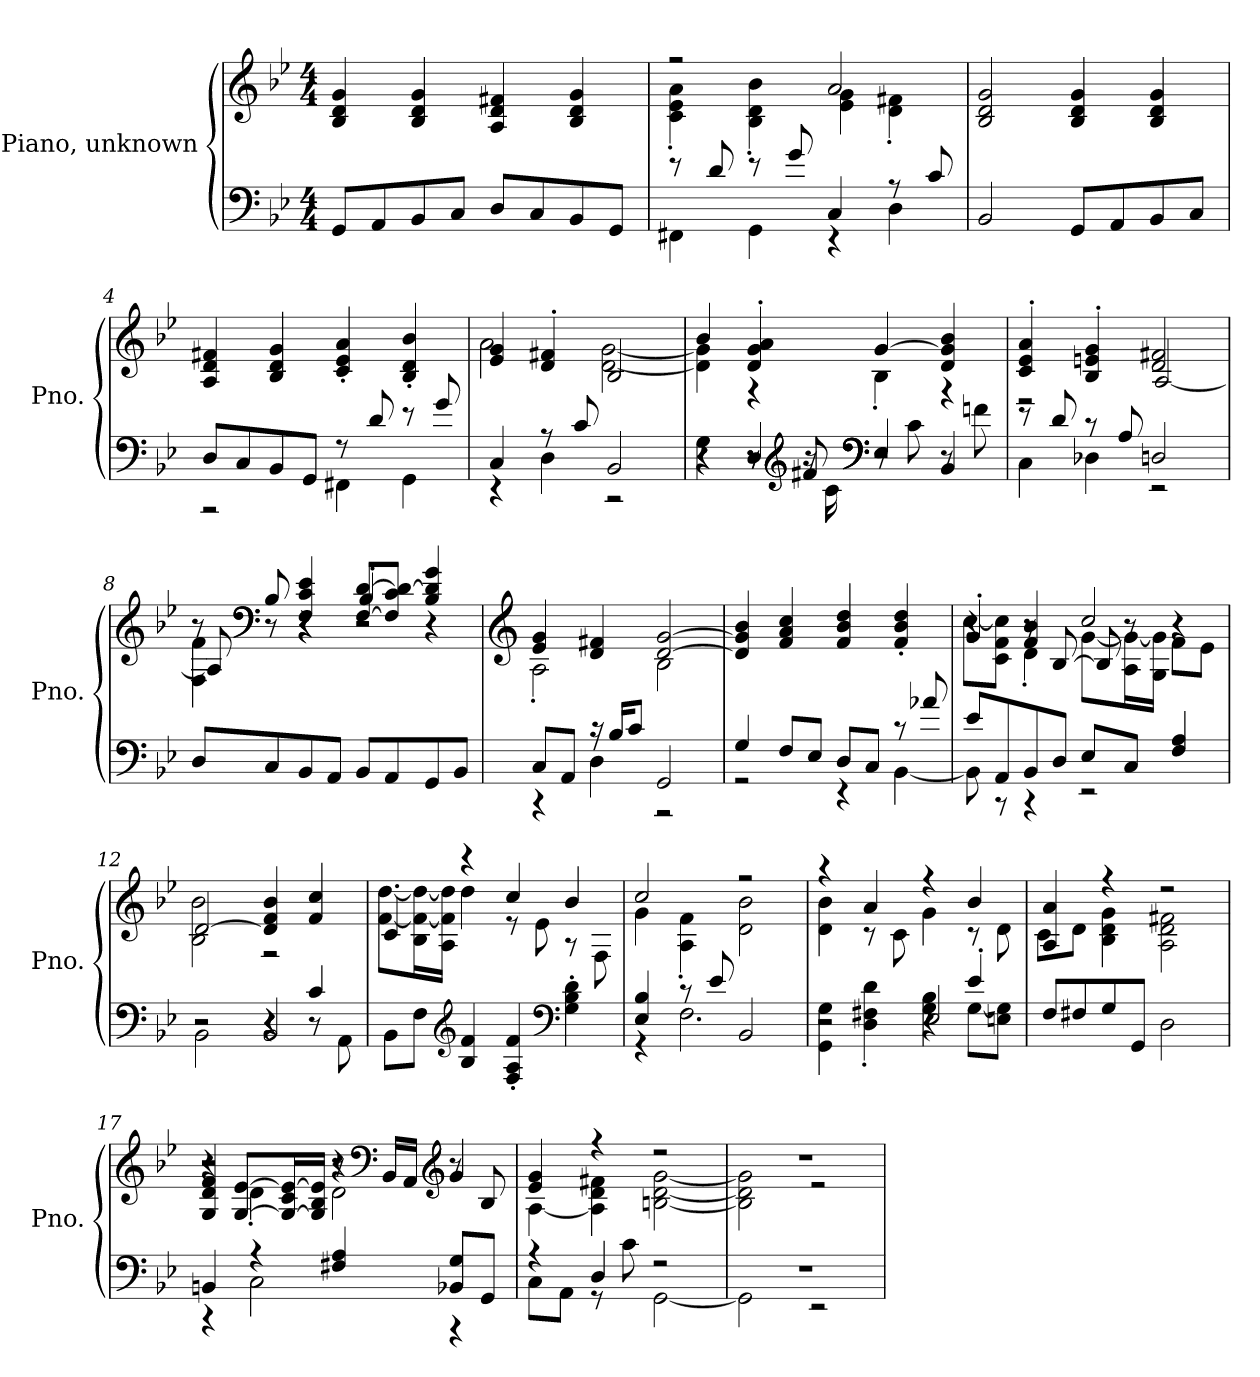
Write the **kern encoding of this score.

**kern	**kern
*part1	*part1
*staff2	*staff1
*I"Piano, unknown	*
*I'Pno.	*
*clefF4	*clefG2
*k[b-e-]	*k[b-e-]
*M4/4	*M4/4
*MM120	*MM120
=1	=1
8GG/L	4B-/ 4d/ 4g/
8AA/	.
8BB-/	4B-/ 4d/ 4g/
8C/J	.
8D/L	4A/ 4d/ 4f#X/
8C/	.
8BB-/	4B-/ 4d/ 4g/
8GG/J	.
=2	=2
*^	*^
8r	4FF#X\	2r	4c\' 4e-\' 4a\'
8d/	.	.	.
8r	4GG\	.	4B-\' 4d\' 4b-\'
8g/	.	.	.
4C/	4r	2a/	4e-\ 4g\
8r	4D\	.	4d\' 4f#X\'
8c/	.	.	.
*v	*v	*	*
*	*v	*v
=3	=3
2BB-/	2B-/ 2d/ 2g/
8GG/L	4B-/ 4d/ 4g/
8AA/	.
8BB-/	4B-/ 4d/ 4g/
8C/J	.
=4	=4
*^	*
8D/L	2r	4A/ 4d/ 4f#X/
8C/	.	.
8BB-/	.	4B-/ 4d/ 4g/
8GG/J	.	.
8r	4FF#X\	4c/' 4e-/' 4a/'
8d/	.	.
8r	4GG\	4B-/' 4d/' 4b-/'
8g/	.	.
=5	=5	=5
*	*	*^
4C/	4r	4e-/ 4g/	2a\
8r	4D\	4d/' 4f#X/'	.
8c/	.	.	.
2BB-/	2r	2B-/	[2d\ [2g\
!!LO:LB:g=z	!!
=6	=6	=6	=6
*	*^	*	*
4r	4G\	4r	4b-/	4d\] 4g\]
8r	8r	4D/	4d/' 4g/' 4a/'	4r
*clefG2	*	*	*	*
8f#X/	16r	.	.	.
.	16c\	.	.	.
*clefF4	*	*	*	*
2r	8r	4E-/	[4g/	4B-'\
.	8c\	.	.	.
.	8r	4BB-/	4d/ 4g/] 4b-/	4r
.	8fn\	.	.	.
*	*v	*v	*	*
=7	=7	=7	=7
8r	4C\	4c/' 4e-/' 4a/'	2r
8d/	.	.	.
8r	4D-X\	4B-/' 4en/' 4g/'	.
8A/	.	.	.
2Dn/	2r	2d/ 2f#X/	[2A/
*v	*v	*	*
=8	=8	=8
*	*	*^
8D/L	8r	4F\ 4f\	8A/]
*	*clefF4	*	*
8C/	8B-/	.	8r
8BB-/	4F/ 4c/ 4e-/	4r	4r
8AA/J	.	.	.
8BB-/L	[8F/ [8d/L	2r	4B-'/
8AA/	8F/] 8c/ 8d/_J	.	.
8GG/	4B-/ 4d/] 4g/	.	4r
8BB-/J	.	.	.
*	*v	*v	*v
!!LO:LB:g=z
=9	=9
*	*clefG2
*^	*^
8C/L	4r	4e-/ 4g/	2A'\
8AA/J	.	.	.
16r	4D\	4d/ 4f#X/	.
16B-/KL	.	.	.
8c/J	.	.	.
2GG/	2r	[2d/ [2g/	2B-\
*	*	*v	*v
=10	=10	=10
4G/	2r	4d/] 4g/] 4b-/
8F/L	.	4f/ 4a/ 4cc/
8E-/J	.	.
8D/L	4r	4f/ 4b-/ 4dd/
8C/J	.	.
8r	[4BB-\	4f/' 4b-/' 4dd/'
8a-X/	.	.
=11	=11	=11
*	*	*^
*	*	*	*^
8e-/L	8BB-\]	4g'/	[8cc\L	4r
8AA/	8r	.	8c\ 8f\ 8cc\]J	.
8BB-/	4r	4f/ 4b-/	4d'\	8r
8D/J	.	.	.	[8B-/
8E-/L	2r	2cc/	[8g\L	8B-/]
8C/J	.	.	16A\ 16g\_L	8r
.	.	.	16G\ 16g\]JJ	.
4F/ 4A/	.	.	8f\L	4r
.	.	.	8e-\J	.
*	*	*	*v	*v
=12	=12	=12	=12
*	*^	*	*
2r	2BB-\	2r	[2d/	2B-\ 2b-\
4r	4r	2BB-/	4d/] 4f/ 4b-/	2r
4c/	8r	.	4f/ 4cc/	.
.	8AA\	.	.	.
*v	*v	*v	*	*
!!LO:LB:g=z	!!
=13	=13	=13
8BB-\L	4c'/	[8f\ [8dd\L
8F\J	.	16B-\ 16f\_ 16dd\_L
.	.	16A\ 16f\] 16dd\]JJ
*clefG2	*	*
4B-/ 4f/	4r	4dd\
4F/' 4A/' 4f/'	4cc/	8r
.	.	8e-\
*clefF4	*	*
4G\' 4B-\' 4d\'	4b-/	8r
.	.	8F\
=14	=14	=14
*^	*	*
4E-/ 4B-/	4r	2cc/	4g\
8r	2.F\	.	4A\' 4f\'
8e-/	.	.	.
2BB-/	.	2r	2d\ 2b-\
=15	=15	=15	=15
*	*^	*	*
2r	4GG\ 4G\	2r	4r	4d\ 4b-\
.	4D\' 4F#X\' 4d\'	.	4a/	8r
.	.	.	.	8c\
4r	4G\ 4B-\	2E-/	4r	4g\
4e-'/	[8G\L	.	4b-/	8r
.	8En\ 8G\]J	.	.	8d\
*v	*v	*v	*	*
=16	=16	=16
8F/L	4A/ 4a/	8c\L
8F#X/	.	8d\J
8G/	4r	4B-\ 4d\ 4g\
8GG/J	.	.
2D\	2r	2A\ 2d\ 2f#X\
!!LO:LB:g=z
=17	=17	=17
*^	*	*^
4BBn/	4r	2r	4r	4G/ 4d/ 4f/
4r	2C\	.	4d'\	[8G/ [8e-/L
.	.	.	.	16G/_ 16c/ 16e-/_L
.	.	.	.	16G/] 16B-/ 16e-/]JJ
4F#X/ 4A/	.	4r	2d\	8r
*	*	*clefF4	*	*
.	.	.	.	16BB-/LL
.	.	.	.	16AA/JJ
*	*	*clefG2	*	*
8BB-X/ 8G/L	4r	4g/	.	8r
8GG/J	.	.	.	8B-/
*	*	*	*v	*v
=18	=18	=18	=18
4r	8C\L	4e-/ 4g/	[4A\
.	8AA\J	.	.
4D/	8r	4r	4A\] 4d\ 4f#X\
.	8c\	.	.
2r	[2GG\	2r	[2Bn\ [2d\ [2g\
=19	=19	=19	=19
1r	2GG\]	1r	2B\] 2d\] 2g\]
.	2r	.	2r
*v	*v	*	*
*	*v	*v
=	=
*-	*-
